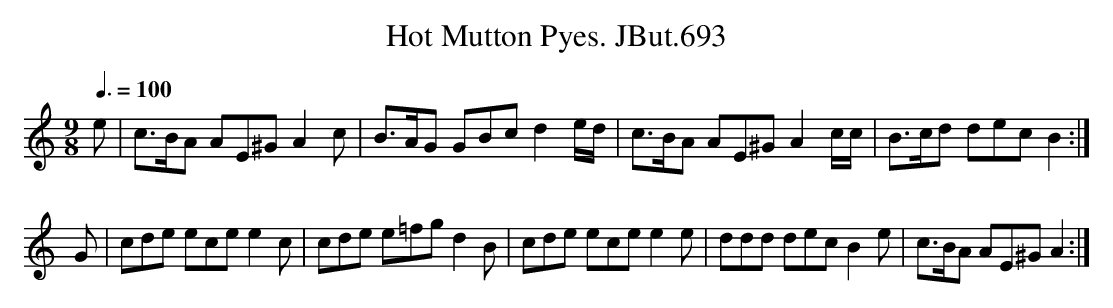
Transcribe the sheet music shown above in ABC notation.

X:1
T:Hot Mutton Pyes. JBut.693
M:9/8
L:1/8
Q:3/8=100
K:Am
e|c>BA AE^G A2c|B>AG GBc d2 e/d/|c>BA AE^G A2 c/c/|B>cd dec B2:|
G|cde ece e2c|cde e=fgd2B|cde ece e2e|ddd dec B2e|c>BA AE^G A2:|
